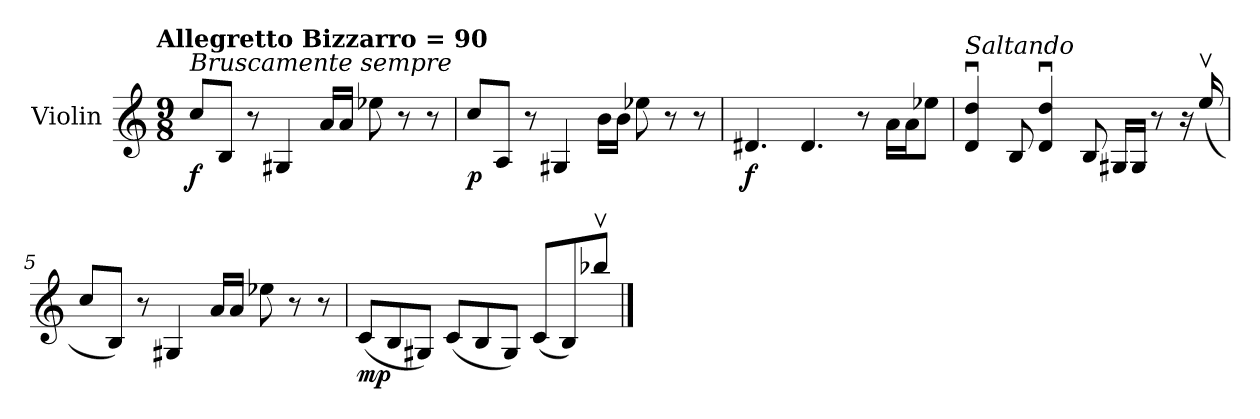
**kern	**dynam
*part1	*part1
*staff1	*staff1
*I"Violin	*
*I'Vln.	*
*clefG2	*
*k[]	*
!!LO:TX:omd:t=Allegretto Bizzarro  = 90
*M9/8	*
*MM135	*
=1	=1
!LO:TX:i:t=Bruscamente sempre	!
!	!LO:DY:b
8cc/L	f
8B/J	.
8r	.
4G#X/	.
16a/LL	.
16a/JJ	.
8ee-X\	.
8r	.
8r	.
=2	=2
!	!LO:DY:b
8cc/L	p
8A/J	.
8r	.
4G#X/	.
16b\LL	.
16b\JJ	.
8ee-X\	.
8r	.
8r	.
=3	=3
!	!LO:DY:b
4.d#X/	f
4.d#/	.
8r	.
16a\LL	.
16a\J	.
8ee-X\J	.
!!LO:LB:g=z
=4	=4
!LO:TX:i:t=Saltando	!
4du/ 4ddu/	.
8B/	.
4du/ 4ddu/	.
8B/	.
16G#X/LL	.
16G#/JJ	.
8r	.
16r	.
(16eev/	.
=5	=5
8cc/L	.
8B/J)	.
8r	.
4G#X/	.
16a/LL	.
16a/JJ	.
8ee-X\	.
8r	.
8r	.
=6	=6
!	!LO:DY:b
(8c/L	mp
8B/	.
8G#X/J)	.
(8c/L	.
8B/	.
8G#/J)	.
(8c/L	.
8B/)	.
8bb-Xv/J	.
==	==
*-	*-
